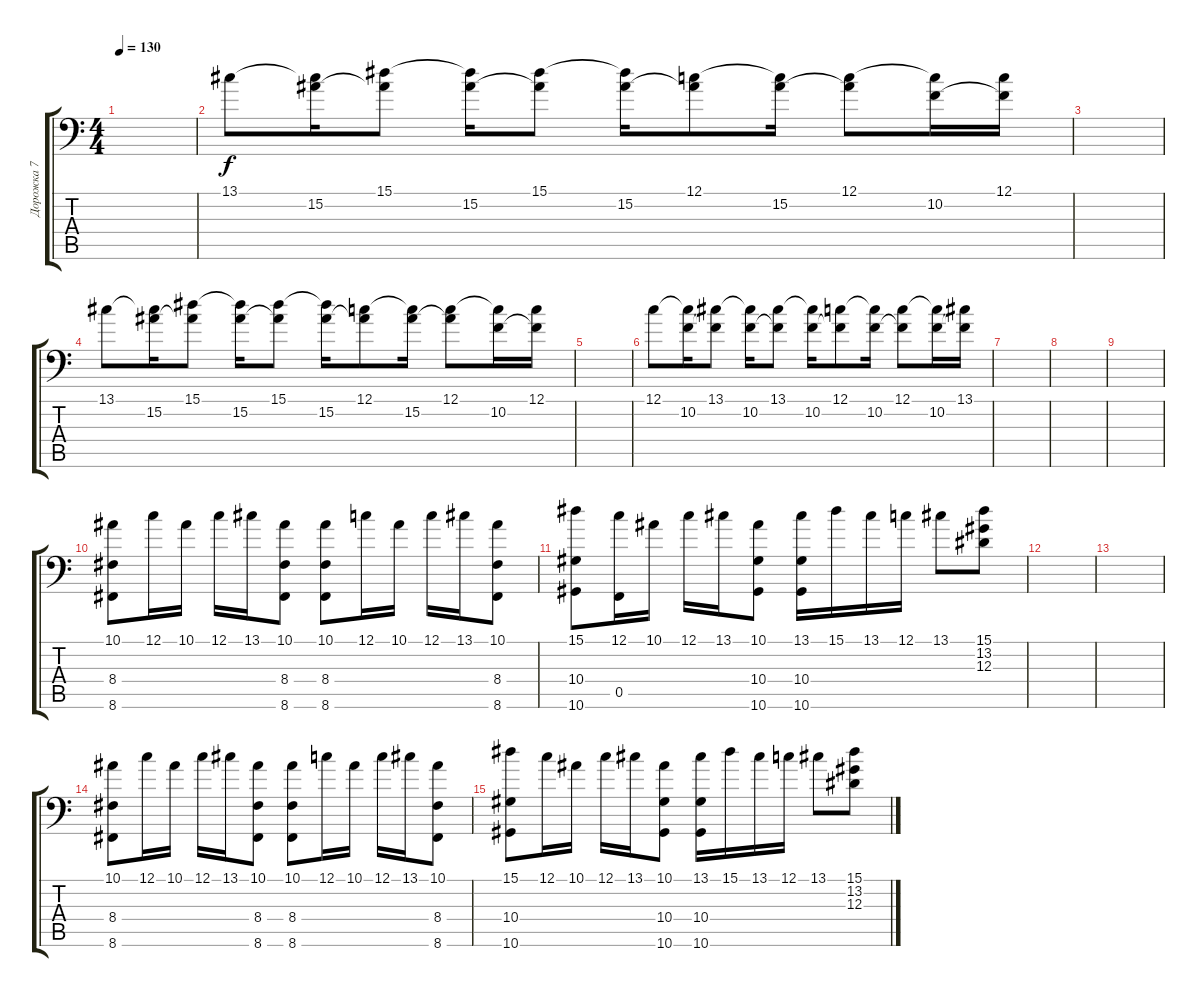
\track ("Дорожка 7" "Дорожка 7") {instrument acousticgrandpiano}
\staff {score tabs}
\tuning (C4 G3 Eb3 Bb2 F2 Bb1) {hide}
\ts (4 4)
\tempo 130
\clef f4
\ks c
|
13.1.8 (13.1{t} 15.2).16 (15.1 15.2{t}).8 (15.1{t} 15.2).16 (15.1 15.2{t}).8 (15.1{t} 15.2).16 (12.1 15.2{t}).8 (12.1{t} 15.2).16 (12.1 15.2{t}).8 (12.1{t} 10.2).16 (12.1 10.2{t}).16 |
|
13.1.8 (13.1{t} 15.2).16 (15.1 15.2{t}).8 (15.1{t} 15.2).16 (15.1 15.2{t}).8 (15.1{t} 15.2).16 (12.1 15.2{t}).8 (12.1{t} 15.2).16 (12.1 15.2{t}).8 (12.1{t} 10.2).16 (12.1 10.2{t}).16 |
|
12.1.8 (12.1{t} 10.2).16 (13.1 10.2{t}).8 (13.1{t} 10.2).16 (13.1 10.2{t}).8 (13.1{t} 10.2).16 (12.1 10.2{t}).8 (12.1{t} 10.2).16 (12.1 10.2{t}).8 (12.1{t} 10.2).16 (13.1 10.2{t}).16 |
|
|
|
(10.1 8.4 8.6).8 12.1.16 10.1.16 12.1.16 13.1.16 (10.1 8.4 8.6).8 (10.1 8.4 8.6).8 12.1.16 10.1.16 12.1.16 13.1.16 (10.1 8.4 8.6).8 |
(15.1 10.4 10.6).8 (12.1 0.5).16 10.1.16 12.1.16 13.1.16 (10.1 10.4 10.6).8 (13.1 10.4 10.6).16 15.1.16 13.1.16 12.1.16 13.1.8 (15.1 13.2 12.3).8 |
|
|
(10.1 8.4 8.6).8 12.1.16 10.1.16 12.1.16 13.1.16 (10.1 8.4 8.6).8 (10.1 8.4 8.6).8 12.1.16 10.1.16 12.1.16 13.1.16 (10.1 8.4 8.6).8 |
(15.1 10.4 10.6).8 12.1.16 10.1.16 12.1.16 13.1.16 (10.1 10.4 10.6).8 (13.1 10.4 10.6).16 15.1.16 13.1.16 12.1.16 13.1.8 (15.1 13.2 12.3).8
